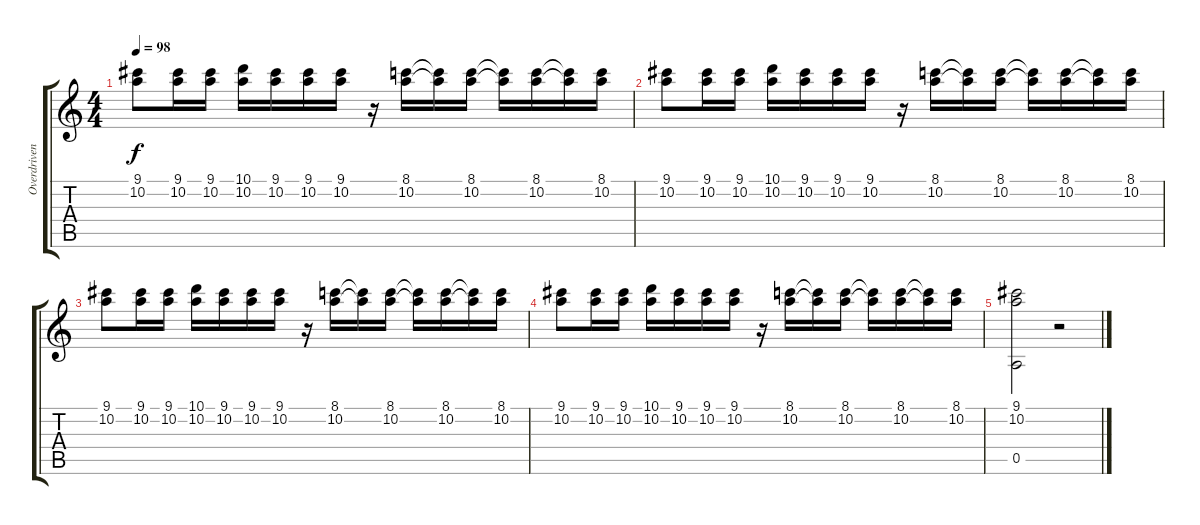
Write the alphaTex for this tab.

\track ("Overdriven Guitar" "Overdriven") {instrument overdrivenguitar}
\staff {score tabs}
\tuning (E4 B3 G3 D3 A2 E2) {hide}
\ts (4 4)
\tempo 98
\clef g2
\ks c
(9.1 10.2).8{dy f} (9.1 10.2).16 (9.1 10.2).16 (10.1 10.2).16 (9.1 10.2).16 (9.1 10.2).16 (9.1 10.2).16 r.16 (8.1 10.2).16 (8.1{t} 10.2{t}).16 (8.1 10.2).16 (8.1{t} 10.2{t}).16 (8.1 10.2).16 (8.1{t} 10.2{t}).16 (8.1 10.2).16 |
(9.1 10.2).8 (9.1 10.2).16 (9.1 10.2).16 (10.1 10.2).16 (9.1 10.2).16 (9.1 10.2).16 (9.1 10.2).16 r.16 (8.1 10.2).16 (8.1{t} 10.2{t}).16 (8.1 10.2).16 (8.1{t} 10.2{t}).16 (8.1 10.2).16 (8.1{t} 10.2{t}).16 (8.1 10.2).16 |
(9.1 10.2).8 (9.1 10.2).16 (9.1 10.2).16 (10.1 10.2).16 (9.1 10.2).16 (9.1 10.2).16 (9.1 10.2).16 r.16 (8.1 10.2).16 (8.1{t} 10.2{t}).16 (8.1 10.2).16 (8.1{t} 10.2{t}).16 (8.1 10.2).16 (8.1{t} 10.2{t}).16 (8.1 10.2).16 |
(9.1 10.2).8 (9.1 10.2).16 (9.1 10.2).16 (10.1 10.2).16 (9.1 10.2).16 (9.1 10.2).16 (9.1 10.2).16 r.16 (8.1 10.2).16 (8.1{t} 10.2{t}).16 (8.1 10.2).16 (8.1{t} 10.2{t}).16 (8.1 10.2).16 (8.1{t} 10.2{t}).16 (8.1 10.2).16 |
(9.1 10.2 0.5).2 r.2
